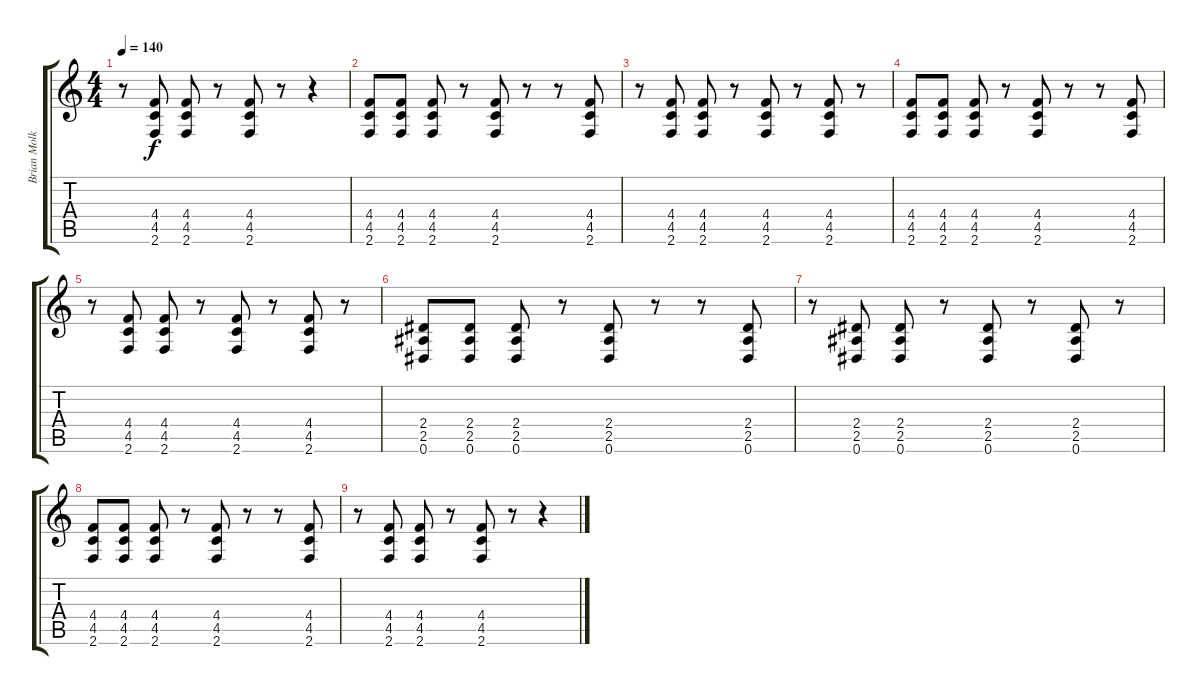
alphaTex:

\track ("Brian Molko - Guitar One" "Brian Molk") {instrument overdrivenguitar}
\staff {score tabs}
\tuning (Eb4 Bb3 Gb3 Db3 Ab2 Eb2) {hide}
\ts (4 4)
\tempo 140
\clef g2
\ks c
r.8{dy f} (4.4 4.5 2.6).8 (4.4 4.5 2.6).8 r.8 (4.4 4.5 2.6).8 r.8 r.4 |
(4.4 4.5 2.6).8 (4.4 4.5 2.6).8 (4.4 4.5 2.6).8 r.8 (4.4 4.5 2.6).8 r.8 r.8 (4.4 4.5 2.6).8 |
r.8 (4.4 4.5 2.6).8 (4.4 4.5 2.6).8 r.8 (4.4 4.5 2.6).8 r.8 (4.4 4.5 2.6).8 r.8 |
(4.4 4.5 2.6).8 (4.4 4.5 2.6).8 (4.4 4.5 2.6).8 r.8 (4.4 4.5 2.6).8 r.8 r.8 (4.4 4.5 2.6).8 |
r.8 (4.4 4.5 2.6).8 (4.4 4.5 2.6).8 r.8 (4.4 4.5 2.6).8 r.8 (4.4 4.5 2.6).8 r.8 |
(2.4 2.5 0.6).8 (2.4 2.5 0.6).8 (2.4 2.5 0.6).8 r.8 (2.4 2.5 0.6).8 r.8 r.8 (2.4 2.5 0.6).8 |
r.8 (2.4 2.5 0.6).8 (2.4 2.5 0.6).8 r.8 (2.4 2.5 0.6).8 r.8 (2.4 2.5 0.6).8 r.8 |
(4.4 4.5 2.6).8 (4.4 4.5 2.6).8 (4.4 4.5 2.6).8 r.8 (4.4 4.5 2.6).8 r.8 r.8 (4.4 4.5 2.6).8 |
r.8 (4.4 4.5 2.6).8 (4.4 4.5 2.6).8 r.8 (4.4 4.5 2.6).8 r.8 r.4
